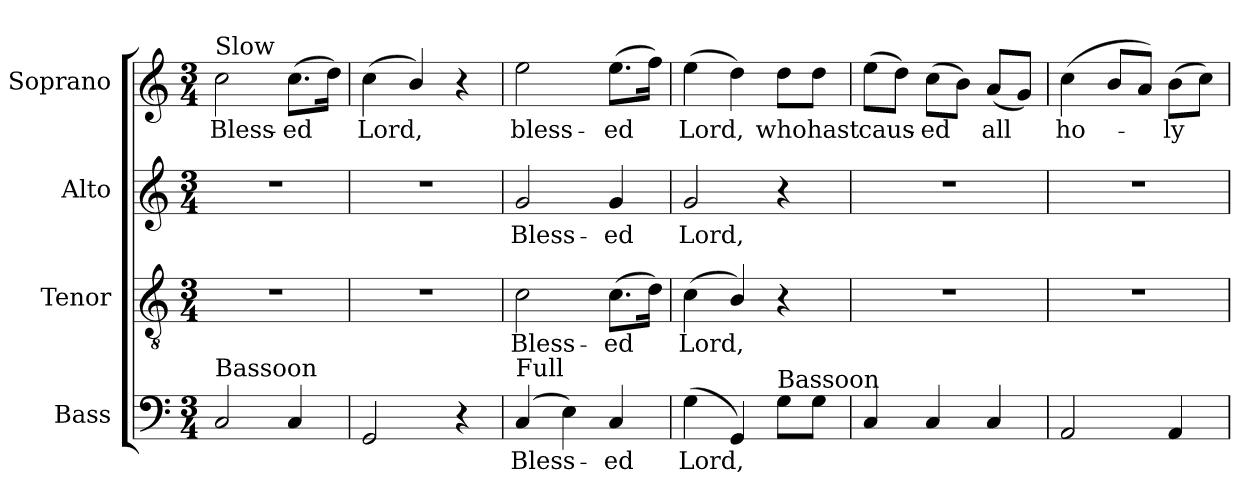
**kern	**text	**kern	**text	**kern	**text	**kern	**text
*part4	*part4	*part3	*part3	*part2	*part2	*part1	*part1
*staff4	*staff4	*staff3	*staff3	*staff2	*staff2	*staff1	*staff1
*I"Bass	*	*I"Tenor	*	*I"Alto	*	*I"Soprano	*
*I'B.	*	*I'T.	*	*I'A.	*	*I'S.	*
!!LO:PB:g=z
*clefF4	*	*clefGv2	*	*clefG2	*	*clefG2	*
*	*	*ITrd7c12	*	*	*	*	*
*k[]	*	*k[]	*	*k[]	*	*k[]	*
*C:	*	*C:	*	*C:	*	*C:	*
*M3/4	*	*M3/4	*	*M3/4	*	*M3/4	*
*MM60	*	*MM60	*	*MM60	*	*MM60	*
=1	=1	=1	=1	=1	=1	=1	=1
!	!	!LO:N:vis=1	!	!LO:N:vis=1	!	!	!
!	!	!	!	!	!	!LO:TX:a:t=Slow	!
!LO:TX:a:t=Bassoon	!	!	!	!	!	!	!
!	!	!	!	!	!	!	!LO:LY:b:color=#000000
2Ci/	.	2.r	.	2.r	.	2cci\	Bless-
!	!	!	!	!	!	!	!LO:LY:b:color=#000000
4Ci/	.	.	.	.	.	(8.cci\L	-ed
.	.	.	.	.	.	16ddi\Jk)	.
=2	=2	=2	=2	=2	=2	=2	=2
!	!	!LO:N:vis=1	!	!LO:N:vis=1	!	!	!
!	!	!	!	!	!	!	!LO:LY:b:color=#000000
2GGi/	.	2.r	.	2.r	.	(4cci\	Lord,
.	.	.	.	.	.	4bi/)	.
4r	.	.	.	.	.	4r	.
=3	=3	=3	=3	=3	=3	=3	=3
!	!LO:LY:b:color=#000000	!	!	!	!	!	!
!	!	!	!LO:LY:b:color=#000000	!	!	!	!
!	!	!	!	!	!LO:LY:b:color=#000000	!	!
!LO:TX:a:t=Full	!	!	!	!	!	!	!
!	!	!	!	!	!	!	!LO:LY:b:color=#000000
(4Ci/	Bless-	2Ci\	Bless-	2gi/	Bless-	2eei\	bless-
4Ei\)	.	.	.	.	.	.	.
!	!LO:LY:b:color=#000000	!	!	!	!	!	!
!	!	!	!LO:LY:b:color=#000000	!	!	!	!
!	!	!	!	!	!LO:LY:b:color=#000000	!	!
!	!	!	!	!	!	!	!LO:LY:b:color=#000000
4Ci/	-ed	(8.Ci\L	-ed	4gi/	-ed	(8.eei\L	-ed
.	.	16Di\Jk)	.	.	.	16ffi\Jk)	.
=4	=4	=4	=4	=4	=4	=4	=4
!	!LO:LY:b:color=#000000	!	!	!	!	!	!
!	!	!	!LO:LY:b:color=#000000	!	!	!	!
!	!	!	!	!	!LO:LY:b:color=#000000	!	!
!	!	!	!	!	!	!	!LO:LY:b:color=#000000
(4Gi\	Lord,	(4Ci\	Lord,	2gi/	Lord,	(4eei\	Lord,
4GGi/)	.	4BBi/)	.	.	.	4ddi\)	.
!LO:TX:a:t=Bassoon	!	!	!	!	!	!	!
!	!	!	!	!	!	!	!LO:LY:b:color=#000000
8Gi\L	.	4r	.	4r	.	8ddi\L	who
!	!	!	!	!	!	!	!LO:LY:b:color=#000000
8Gi\J	.	.	.	.	.	8ddi\J	hast
=5	=5	=5	=5	=5	=5	=5	=5
!	!	!LO:N:vis=1	!	!LO:N:vis=1	!	!	!
!	!	!	!	!	!	!	!LO:LY:b:color=#000000
4Ci/	.	2.r	.	2.r	.	(8eei\L	caus-
.	.	.	.	.	.	8ddi\J)	.
!	!	!	!	!	!	!	!LO:LY:b:color=#000000
4Ci/	.	.	.	.	.	(8cci\L	-ed
.	.	.	.	.	.	8bi\J)	.
!	!	!	!	!	!	!	!LO:LY:b:color=#000000
4Ci/	.	.	.	.	.	(8ai/L	all
.	.	.	.	.	.	8gi/J)	.
=6	=6	=6	=6	=6	=6	=6	=6
!	!	!LO:N:vis=1	!	!LO:N:vis=1	!	!	!
!	!	!	!	!	!	!	!LO:LY:b:color=#000000
2AAi/	.	2.r	.	2.r	.	(4cci\	ho-
.	.	.	.	.	.	8bi/L	.
.	.	.	.	.	.	8ai/J)	.
!	!	!	!	!	!	!	!LO:LY:b:color=#000000
4AAi/	.	.	.	.	.	(8bi\L	-ly
.	.	.	.	.	.	8cci\J)	.
=	=	=	=	=	=	=	=
*-	*-	*-	*-	*-	*-	*-	*-
